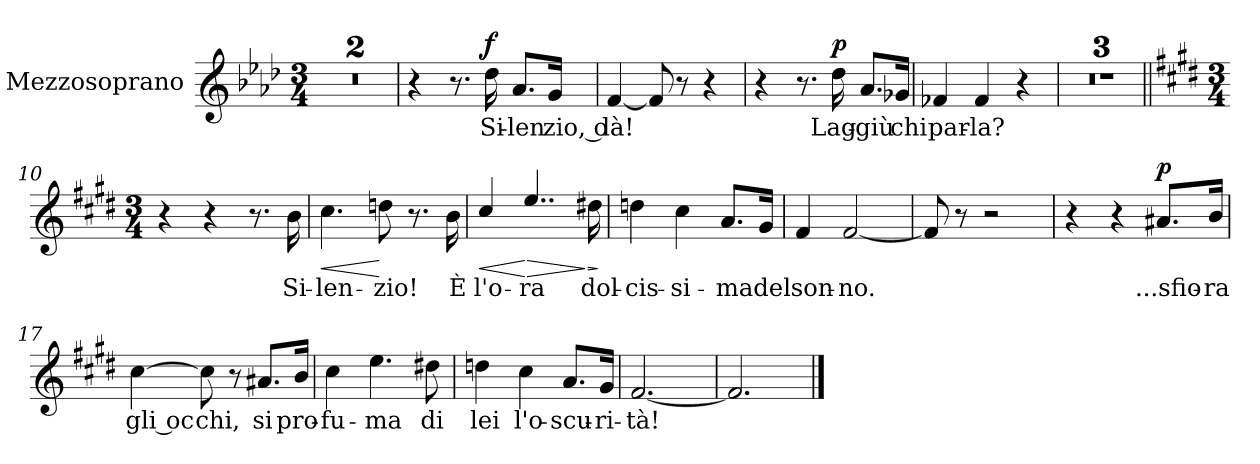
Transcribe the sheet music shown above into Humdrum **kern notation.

**kern	**text	**dynam
*part1	*part1	*part1
*staff1	*staff1	*staff1
*I"Mezzosoprano	*	*
*I'Mzs.	*	*
*clefG2	*	*
*k[b-e-a-d-]	*	*
*M3/4	*	*
=1	=1	=1
2.r	.	.
=2	=2	=2
2.r	.	.
=3	=3	=3
4r	.	.
8.r	.	.
!	!LO:LY:b	!LO:DY:a
16dd-\	Si-	f
!	!LO:LY:b	!
8.a-/L	-len-	.
!	!LO:LY:b	!
16g/Jk	-zio, o	.
=4	=4	=4
!	!LO:LY:b	!
[4f/	-là!	.
8f/]	.	.
8r	.	.
4r	.	.
=5	=5	=5
4r	.	.
8.r	.	.
!	!LO:LY:b	!LO:DY:a
16dd-\	Lag-	p
!	!LO:LY:b	!
8.a-/L	-giù	.
!	!LO:LY:b	!
16g-X/Jk	chi	.
=6	=6	=6
!	!LO:LY:b	!
4f-X/	par-	.
!	!LO:LY:b	!
4f-/	-la?	.
4r	.	.
!!LO:LB:g=z
=7	=7	=7
2.r	.	.
=8	=8	=8
2.r	.	.
=9	=9	=9
2.r	.	.
=10||	=10||	=10||
*k[f#c#g#d#]	*	*
*M3/4	*	*
4r	.	.
4r	.	.
8.r	.	.
!	!LO:LY:b	!
16b\	Si-	.
!!LO:PB:g=z
=11	=11	=11
!	!LO:LY:b	!LO:HP:b
4.cc#\	-len-	<
!	!LO:LY:b	!
8ddn\	-zio!	[
8.r	.	.
!	!LO:LY:b	!
16b\	È	.
=12	=12	=12
!	!LO:LY:b	!LO:HP:b
4cc#/	l'o-	<
!	!LO:LY:b	!LO:HP:n=1:b
4..ee/	-ra	[ >
!	!LO:LY:b	!LO:HP:n=1:b
16dd#X\	dol-	] >
.	.	]
!!LO:LB:g=z
=13	=13	=13
!	!LO:LY:b	!
4ddn\	-cis-	.
!	!LO:LY:b	!
4cc#\	-si-	.
!	!LO:LY:b	!
8.a/L	-ma	.
!	!LO:LY:b	!
16g#/Jk	del	.
=14	=14	=14
!	!LO:LY:b	!
4f#/	son-	.
!	!LO:LY:b	!
[2f#/	-no.	.
!!LO:PB:g=z
=15	=15	=15
8f#/]	.	.
8r	.	.
2r	.	.
=16	=16	=16
4r	.	.
4r	.	.
!	!LO:LY:b	!LO:DY:a
8.a#X/L	...sfio-	p
!	!LO:LY:b	!
16b/Jk	-ra	.
!!LO:LB:g=z
=17	=17	=17
!	!LO:LY:b	!
[4cc#\	gli oc	.
!	!LO:LY:b	!
8cc#\]	-chi,	.
8r	.	.
!	!LO:LY:b	!
8.a#X/L	si	.
!	!LO:LY:b	!
16b/Jk	pro-	.
=18	=18	=18
!	!LO:LY:b	!
4cc#\	-fu-	.
!	!LO:LY:b	!
4.ee\	-ma	.
!	!LO:LY:b	!
8dd#X\	di	.
!!LO:PB:g=z
=19	=19	=19
!	!LO:LY:b	!
4ddn\	lei	.
!	!LO:LY:b	!
4cc#\	l'o-	.
!	!LO:LY:b	!
8.a/L	-scu-	.
!	!LO:LY:b	!
16g#/Jk	-ri-	.
=20	=20	=20
!	!LO:LY:b	!
[2.f#/	-tà!	.
!!LO:LB:g=z
=21	=21	=21
2.f#/]	.	.
==	==	==
*-	*-	*-
